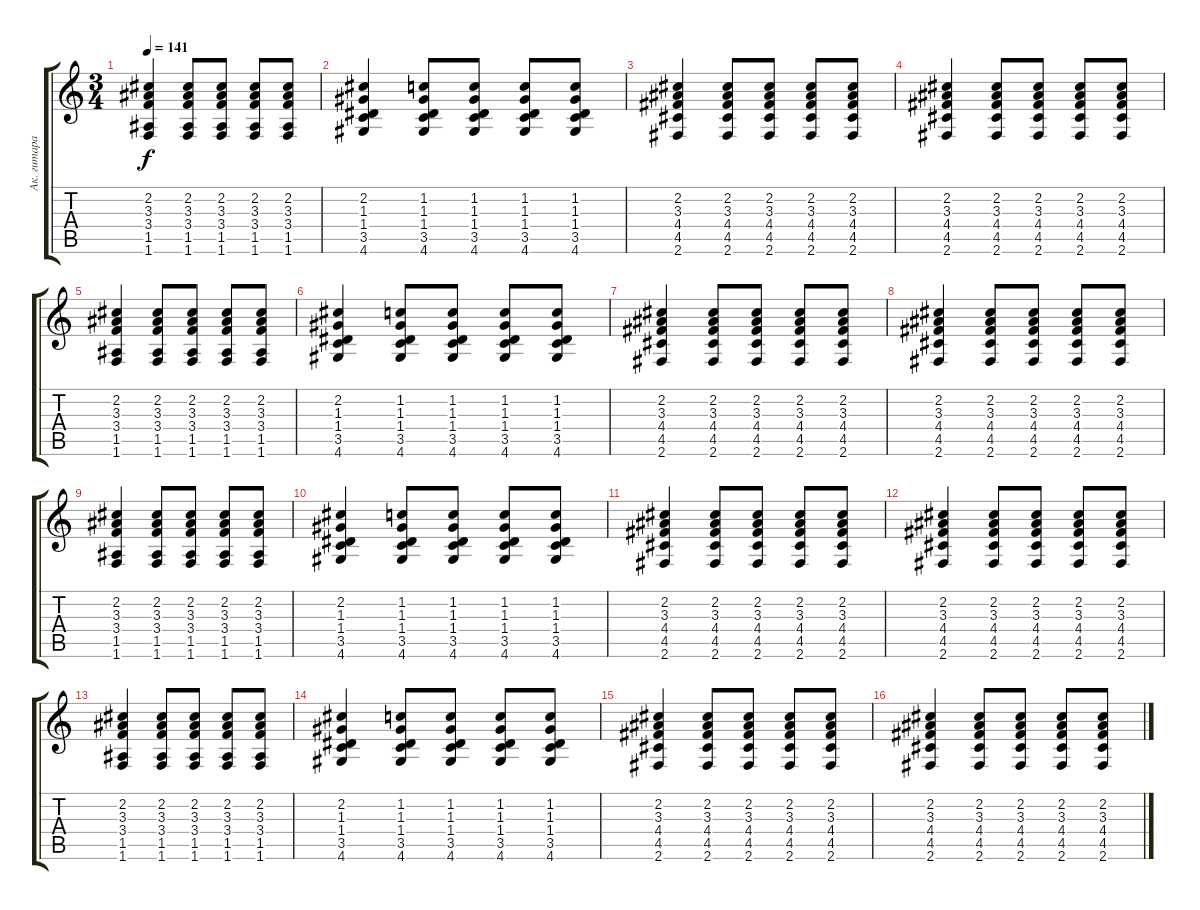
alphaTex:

\track ("Ак. гитара" "Ак. гитара") {instrument acousticguitarsteel}
\staff {score tabs}
\tuning (E4 B3 G3 D3 A2 E2) {hide}
\ts (3 4)
\tempo 141
\clef g2
\ks c
(2.2 3.3 3.4 1.5 1.6).4{dy f} (2.2 3.3 3.4 1.5 1.6).8 (2.2 3.3 3.4 1.5 1.6).8 (2.2 3.3 3.4 1.5 1.6).8 (2.2 3.3 3.4 1.5 1.6).8 |
(2.2 1.3 1.4 3.5 4.6).4 (1.2 1.3 1.4 3.5 4.6).8 (1.2 1.3 1.4 3.5 4.6).8 (1.2 1.3 1.4 3.5 4.6).8 (1.2 1.3 1.4 3.5 4.6).8 |
(2.2 3.3 4.4 4.5 2.6).4 (2.2 3.3 4.4 4.5 2.6).8 (2.2 3.3 4.4 4.5 2.6).8 (2.2 3.3 4.4 4.5 2.6).8 (2.2 3.3 4.4 4.5 2.6).8 |
(2.2 3.3 4.4 4.5 2.6).4 (2.2 3.3 4.4 4.5 2.6).8 (2.2 3.3 4.4 4.5 2.6).8 (2.2 3.3 4.4 4.5 2.6).8 (2.2 3.3 4.4 4.5 2.6).8 |
(2.2 3.3 3.4 1.5 1.6).4 (2.2 3.3 3.4 1.5 1.6).8 (2.2 3.3 3.4 1.5 1.6).8 (2.2 3.3 3.4 1.5 1.6).8 (2.2 3.3 3.4 1.5 1.6).8 |
(2.2 1.3 1.4 3.5 4.6).4 (1.2 1.3 1.4 3.5 4.6).8 (1.2 1.3 1.4 3.5 4.6).8 (1.2 1.3 1.4 3.5 4.6).8 (1.2 1.3 1.4 3.5 4.6).8 |
(2.2 3.3 4.4 4.5 2.6).4 (2.2 3.3 4.4 4.5 2.6).8 (2.2 3.3 4.4 4.5 2.6).8 (2.2 3.3 4.4 4.5 2.6).8 (2.2 3.3 4.4 4.5 2.6).8 |
(2.2 3.3 4.4 4.5 2.6).4 (2.2 3.3 4.4 4.5 2.6).8 (2.2 3.3 4.4 4.5 2.6).8 (2.2 3.3 4.4 4.5 2.6).8 (2.2 3.3 4.4 4.5 2.6).8 |
(2.2 3.3 3.4 1.5 1.6).4 (2.2 3.3 3.4 1.5 1.6).8 (2.2 3.3 3.4 1.5 1.6).8 (2.2 3.3 3.4 1.5 1.6).8 (2.2 3.3 3.4 1.5 1.6).8 |
(2.2 1.3 1.4 3.5 4.6).4 (1.2 1.3 1.4 3.5 4.6).8 (1.2 1.3 1.4 3.5 4.6).8 (1.2 1.3 1.4 3.5 4.6).8 (1.2 1.3 1.4 3.5 4.6).8 |
(2.2 3.3 4.4 4.5 2.6).4 (2.2 3.3 4.4 4.5 2.6).8 (2.2 3.3 4.4 4.5 2.6).8 (2.2 3.3 4.4 4.5 2.6).8 (2.2 3.3 4.4 4.5 2.6).8 |
(2.2 3.3 4.4 4.5 2.6).4 (2.2 3.3 4.4 4.5 2.6).8 (2.2 3.3 4.4 4.5 2.6).8 (2.2 3.3 4.4 4.5 2.6).8 (2.2 3.3 4.4 4.5 2.6).8 |
(2.2 3.3 3.4 1.5 1.6).4 (2.2 3.3 3.4 1.5 1.6).8 (2.2 3.3 3.4 1.5 1.6).8 (2.2 3.3 3.4 1.5 1.6).8 (2.2 3.3 3.4 1.5 1.6).8 |
(2.2 1.3 1.4 3.5 4.6).4 (1.2 1.3 1.4 3.5 4.6).8 (1.2 1.3 1.4 3.5 4.6).8 (1.2 1.3 1.4 3.5 4.6).8 (1.2 1.3 1.4 3.5 4.6).8 |
(2.2 3.3 4.4 4.5 2.6).4 (2.2 3.3 4.4 4.5 2.6).8 (2.2 3.3 4.4 4.5 2.6).8 (2.2 3.3 4.4 4.5 2.6).8 (2.2 3.3 4.4 4.5 2.6).8 |
(2.2 3.3 4.4 4.5 2.6).4 (2.2 3.3 4.4 4.5 2.6).8 (2.2 3.3 4.4 4.5 2.6).8 (2.2 3.3 4.4 4.5 2.6).8 (2.2 3.3 4.4 4.5 2.6).8
